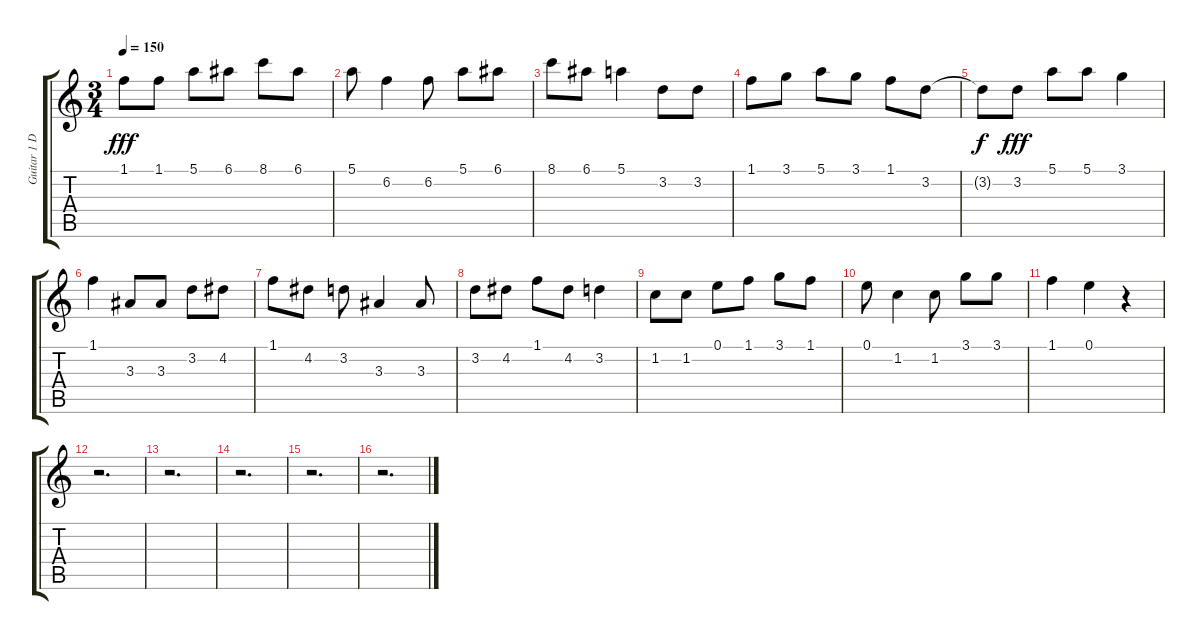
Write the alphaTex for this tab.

\track ("Guitar 1 Distorted Parts" "Guitar 1 D") {instrument distortionguitar}
\staff {score tabs}
\tuning (E4 B3 G3 D3 A2 E2) {hide}
\ts (3 4)
\tempo 150
\clef g2
\ks c
1.1.8{dy fff} 1.1.8 5.1.8 6.1.8 8.1.8 6.1.8 |
5.1.8 6.2.4 6.2.8 5.1.8 6.1.8 |
8.1.8 6.1.8 5.1.4 3.2.8 3.2.8 |
1.1.8 3.1.8 5.1.8 3.1.8 1.1.8 3.2.8 |
3.2{t}.8{dy f} 3.2.8{dy fff} 5.1.8 5.1.8 3.1.4 |
1.1.4 3.3.8 3.3.8 3.2.8 4.2.8 |
1.1.8 4.2.8 3.2.8 3.3.4 3.3.8 |
3.2.8 4.2.8 1.1.8 4.2.8 3.2.4 |
1.2.8 1.2.8 0.1.8 1.1.8 3.1.8 1.1.8 |
0.1.8 1.2.4 1.2.8 3.1.8 3.1.8 |
1.1.4 0.1.4 r.4 |
r.2{d} |
r.2{d} |
r.2{d} |
r.2{d} |
r.2{d}
